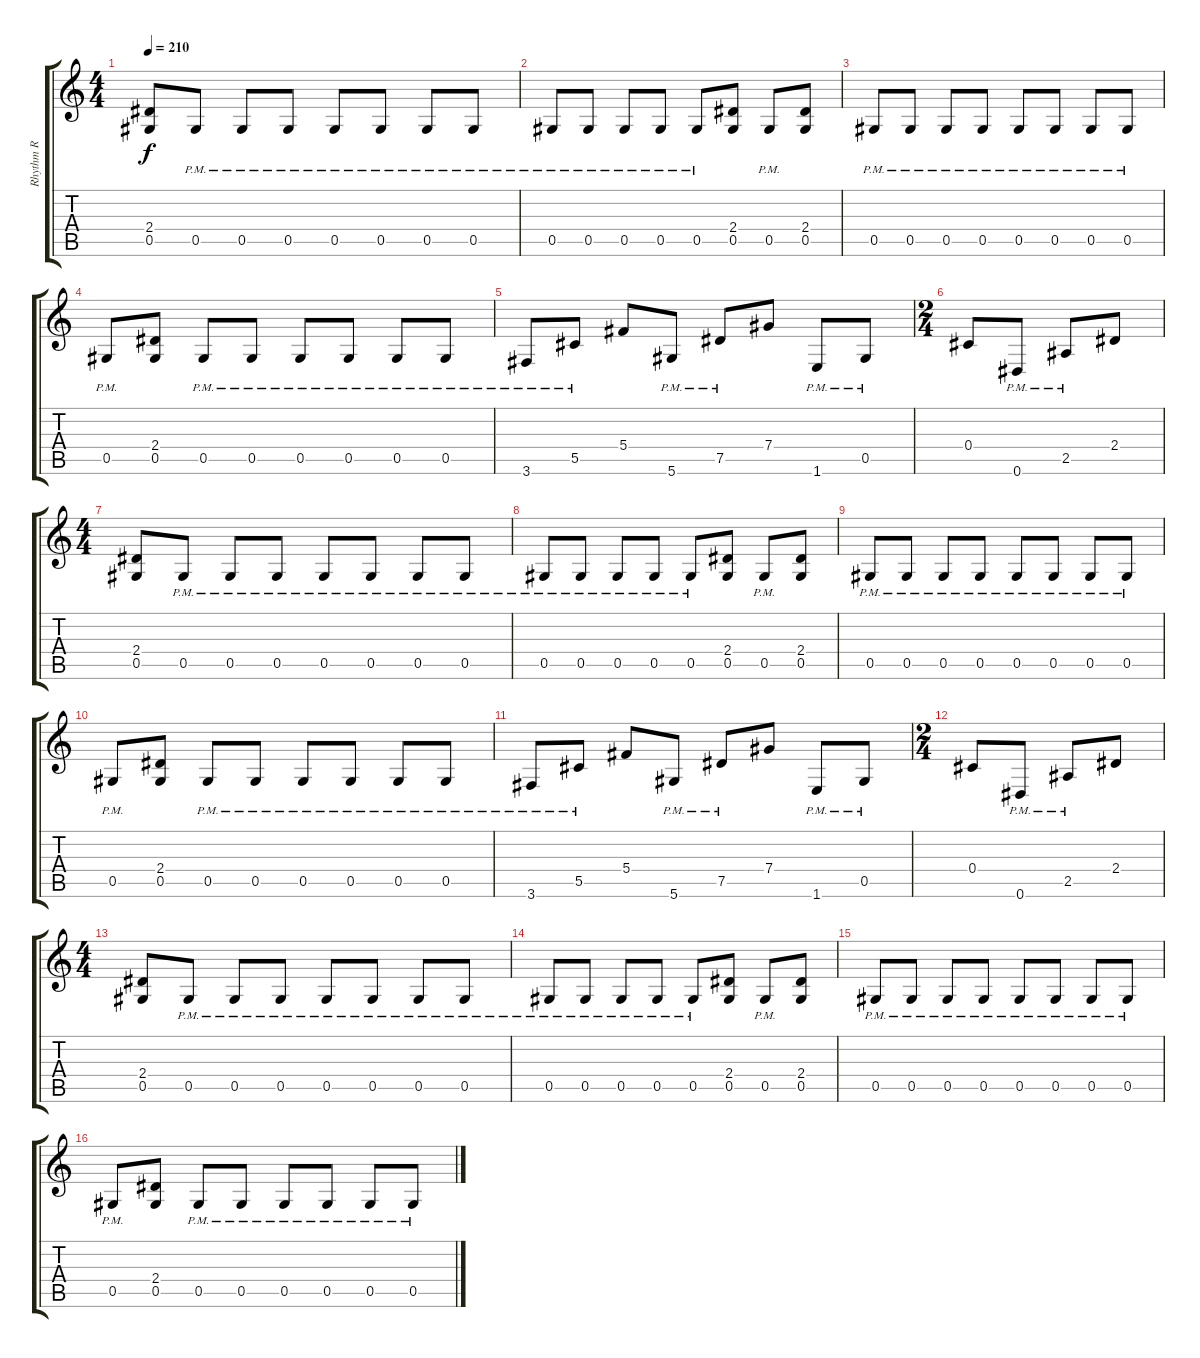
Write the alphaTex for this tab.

\track ("Rhythm R" "Rhythm R") {instrument overdrivenguitar}
\staff {score tabs}
\tuning (Eb4 Bb3 Gb3 Db3 Ab2 Eb2) {hide}
\ts (4 4)
\tempo 210
\clef g2
\ks c
(2.4 0.5).8{dy f} 0.5{pm}.8 0.5{pm}.8 0.5{pm}.8 0.5{pm}.8 0.5{pm}.8 0.5{pm}.8 0.5{pm}.8 |
0.5{pm}.8 0.5{pm}.8 0.5{pm}.8 0.5{pm}.8 0.5{pm}.8 (2.4 0.5).8 0.5{pm}.8 (2.4 0.5).8 |
0.5{pm}.8 0.5{pm}.8 0.5{pm}.8 0.5{pm}.8 0.5{pm}.8 0.5{pm}.8 0.5{pm}.8 0.5{pm}.8 |
0.5{pm}.8 (2.4 0.5).8 0.5{pm}.8 0.5{pm}.8 0.5{pm}.8 0.5{pm}.8 0.5{pm}.8 0.5{pm}.8 |
3.6{pm}.8 5.5{pm}.8 5.4.8 5.6{pm}.8 7.5{pm}.8 7.4.8 1.6{pm}.8 0.5{pm}.8 |
\ts (2 4)
0.4.8 0.6{pm}.8 2.5{pm}.8 2.4.8 |
\ts (4 4)
(2.4 0.5).8 0.5{pm}.8 0.5{pm}.8 0.5{pm}.8 0.5{pm}.8 0.5{pm}.8 0.5{pm}.8 0.5{pm}.8 |
0.5{pm}.8 0.5{pm}.8 0.5{pm}.8 0.5{pm}.8 0.5{pm}.8 (2.4 0.5).8 0.5{pm}.8 (2.4 0.5).8 |
0.5{pm}.8 0.5{pm}.8 0.5{pm}.8 0.5{pm}.8 0.5{pm}.8 0.5{pm}.8 0.5{pm}.8 0.5{pm}.8 |
0.5{pm}.8 (2.4 0.5).8 0.5{pm}.8 0.5{pm}.8 0.5{pm}.8 0.5{pm}.8 0.5{pm}.8 0.5{pm}.8 |
3.6{pm}.8 5.5{pm}.8 5.4.8 5.6{pm}.8 7.5{pm}.8 7.4.8 1.6{pm}.8 0.5{pm}.8 |
\ts (2 4)
0.4.8 0.6{pm}.8 2.5{pm}.8 2.4.8 |
\ts (4 4)
(2.4 0.5).8 0.5{pm}.8 0.5{pm}.8 0.5{pm}.8 0.5{pm}.8 0.5{pm}.8 0.5{pm}.8 0.5{pm}.8 |
0.5{pm}.8 0.5{pm}.8 0.5{pm}.8 0.5{pm}.8 0.5{pm}.8 (2.4 0.5).8 0.5{pm}.8 (2.4 0.5).8 |
0.5{pm}.8 0.5{pm}.8 0.5{pm}.8 0.5{pm}.8 0.5{pm}.8 0.5{pm}.8 0.5{pm}.8 0.5{pm}.8 |
0.5{pm}.8 (2.4 0.5).8 0.5{pm}.8 0.5{pm}.8 0.5{pm}.8 0.5{pm}.8 0.5{pm}.8 0.5{pm}.8
